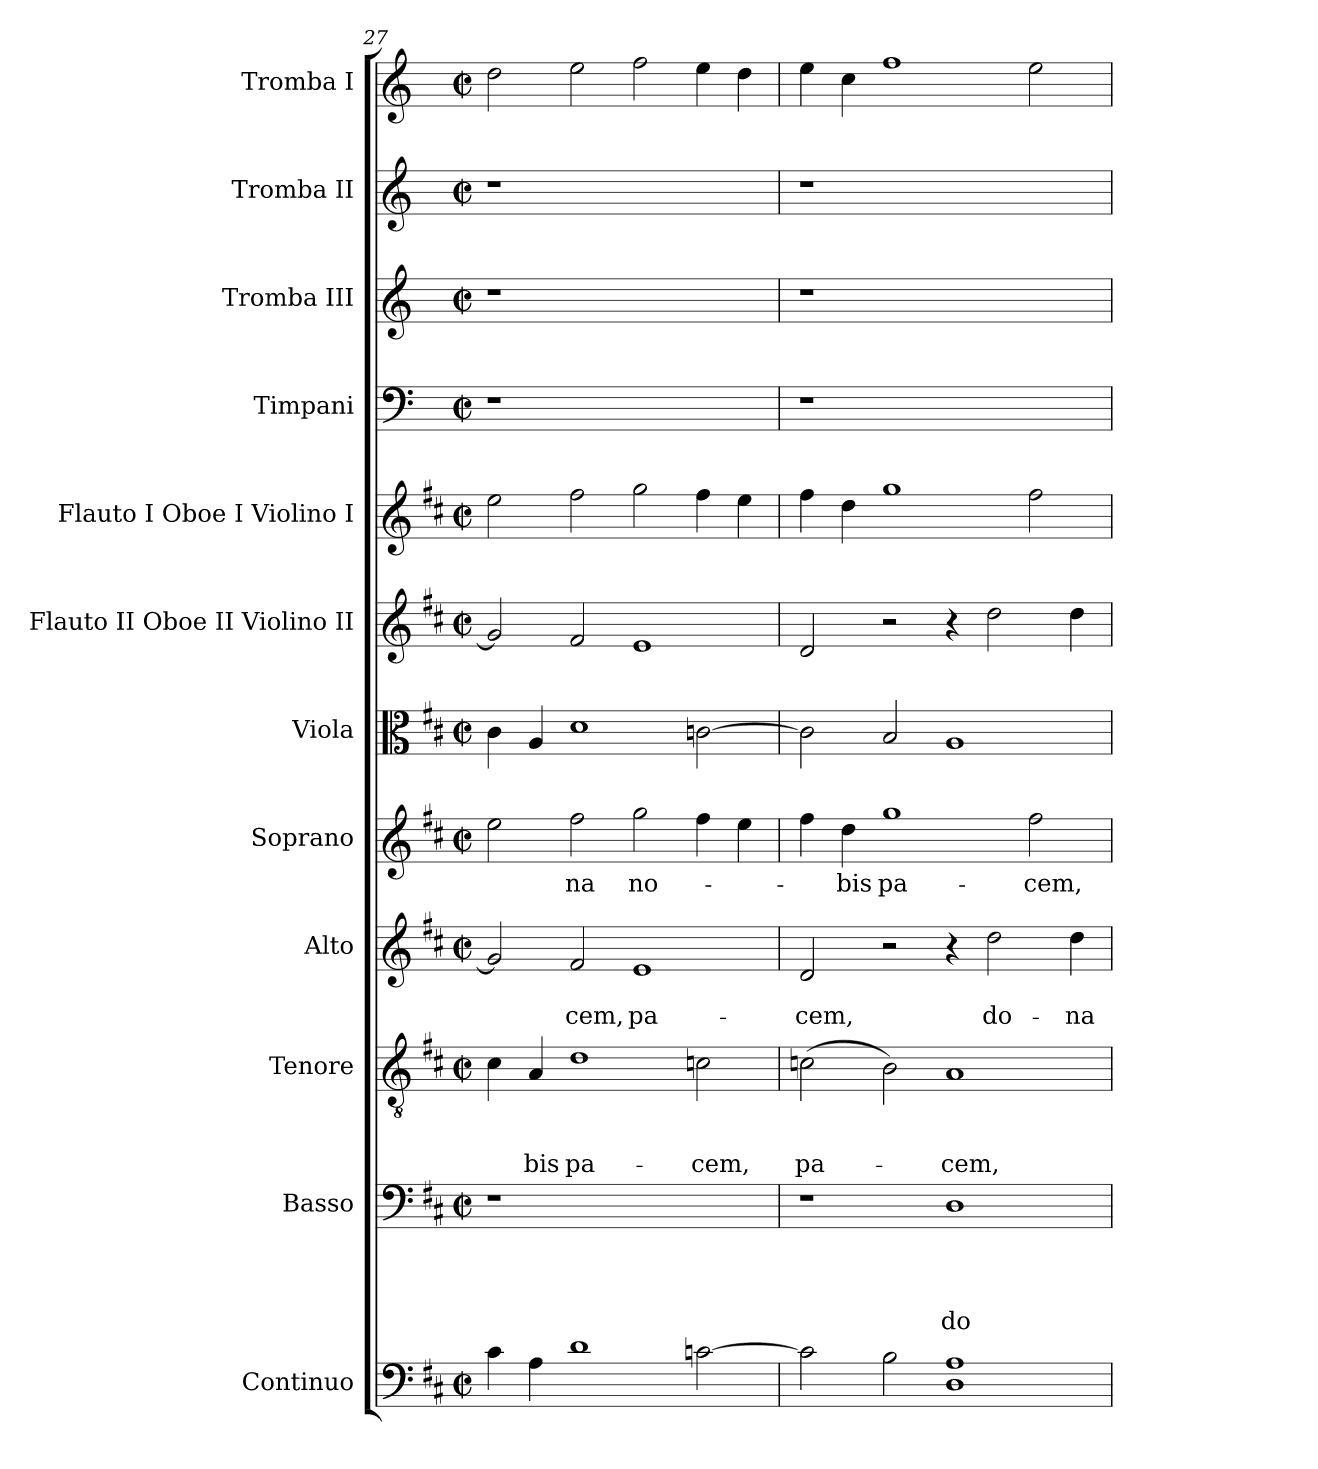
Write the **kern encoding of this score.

**kern	**kern	**text	**text	**text	**text	**kern	**text	**text	**text	**kern	**text	**text	**kern	**text	**kern	**kern	**kern	**kern	**kern	**kern	**kern
*part12	*part11	*part11	*part11	*part11	*part11	*part10	*part10	*part10	*part10	*part9	*part9	*part9	*part8	*part8	*part7	*part6	*part5	*part4	*part3	*part2	*part1
*staff12	*staff11	*staff11	*staff11	*staff11	*staff11	*staff10	*staff10	*staff10	*staff10	*staff9	*staff9	*staff9	*staff8	*staff8	*staff7	*staff6	*staff5	*staff4	*staff3	*staff2	*staff1
*I"Continuo	*I"Basso	*	*	*	*	*I"Tenore	*	*	*	*I"Alto	*	*	*I"Soprano	*	*I"Viola	*I"Flauto II Oboe II Violino II	*I"Flauto I Oboe I Violino I	*I"Timpani	*I"Tromba III	*I"Tromba II	*I"Tromba I
*I'Cont.	*I'B.	*	*	*	*	*I'T.	*	*	*	*I'A.	*	*	*I'S.	*	*I'Vla.	*I'Fl.II Ob.II Vl.II	*I'Fl.I Ob.I Vl.I	*I'Timp.	*I'Tr.III	*I'Tr.II	*I'Tr.I
!!LO:LB:g=z
*clefF4	*clefF4	*	*	*	*	*clefGv2	*	*	*	*clefG2	*	*	*clefG2	*	*clefC3	*clefG2	*clefG2	*clefF4	*clefG2	*clefG2	*clefG2
*	*	*	*	*	*	*	*	*	*	*	*	*	*	*	*	*	*	*ITrd-1c-2	*ITrd-1c-2	*ITrd-1c-2	*ITrd-1c-2
*k[f#c#]	*k[f#c#]	*	*	*	*	*k[f#c#]	*	*	*	*k[f#c#]	*	*	*k[f#c#]	*	*k[f#c#]	*k[f#c#]	*k[f#c#]	*k[f#c#]	*k[f#c#]	*k[f#c#]	*k[f#c#]
*D:	*D:	*	*	*	*	*D:	*	*	*	*D:	*	*	*D:	*	*D:	*D:	*D:	*D:	*D:	*D:	*D:
*M2/2	*M2/2	*	*	*	*	*M2/2	*	*	*	*M2/2	*	*	*M2/2	*	*M2/2	*M2/2	*M2/2	*M2/2	*M2/2	*M2/2	*M2/2
*met(c|)	*met(c|)	*	*	*	*	*met(c|)	*	*	*	*met(c|)	*	*	*met(c|)	*	*met(c|)	*met(c|)	*met(c|)	*met(c|)	*met(c|)	*met(c|)	*met(c|)
=27	=27	=27	=27	=27	=27	=27	=27	=27	=27	=27	=27	=27	=27	=27	=27	=27	=27	=27	=27	=27	=27
4c#\	1r	.	.	.	.	4c#\	.	.	.	2g/]	.	.	2ee\	.	4c#\	2g/]	2ee\	1r	1r	1r	2ee\
!	!	!	!	!	!	!	!	!	!LO:LY:b	!	!	!	!	!	!	!	!	!	!	!	!
4A\	.	.	.	.	.	4A/	.	.	-bis	.	.	.	.	.	4A/	.	.	.	.	.	.
!	!	!	!	!	!	!	!	!	!LO:LY:b	!	!	!LO:LY:b	!	!LO:LY:b	!	!	!	!	!	!	!
1d	.	.	.	.	.	1d	.	.	pa-	2f#/	.	-cem,	2ff#\	-na	1d	2f#/	2ff#\	.	.	.	2ff#\
!	!	!	!	!	!	!	!	!	!	!	!	!LO:LY:b	!	!LO:LY:b	!	!	!	!	!	!	!
.	1ryy	.	.	.	.	.	.	.	.	1e	.	pa-	2gg\	no-	.	1e	2gg\	1ryy	1ryy	1ryy	2gg\
!	!	!	!	!	!	!	!	!	!LO:LY:b	!	!	!	!	!	!	!	!	!	!	!	!
[2cn\	.	.	.	.	.	2cn\	.	.	-cem,	.	.	.	4ff#\	.	[2cn\	.	4ff#\	.	.	.	4ff#\
.	.	.	.	.	.	.	.	.	.	.	.	.	4ee\	.	.	.	4ee\	.	.	.	4ee\
=28	=28	=28	=28	=28	=28	=28	=28	=28	=28	=28	=28	=28	=28	=28	=28	=28	=28	=28	=28	=28	=28
*^	*	*	*	*	*	*	*	*	*	*	*	*	*	*	*	*	*	*	*	*	*
!	!	!	!	!	!	!	!	!	!	!LO:LY:b	!	!	!LO:LY:b	!	!	!	!	!	!	!	!	!
2c\]	1ryy	1r	.	.	.	.	(>2cn\	.	.	pa-	2d/	.	-cem,	4ff#\	.	2c\]	2d/	4ff#\	1r	1r	1r	4ff#\
!	!	!	!	!	!	!	!	!	!	!	!	!	!	!	!LO:LY:b	!	!	!	!	!	!	!
.	.	.	.	.	.	.	.	.	.	.	.	.	.	4dd\	-bis	.	.	4dd\	.	.	.	4dd\
!	!	!	!	!	!	!	!	!	!	!	!	!	!	!	!LO:LY:b	!	!	!	!	!	!	!
2B\	.	.	.	.	.	.	2B\)	.	.	.	2r	.	.	1gg	pa-	2B/	2r	1gg	.	.	.	1gg
!	!	!	!	!	!	!LO:LY:b	!	!	!	!LO:LY:b	!	!	!	!	!	!	!	!	!	!	!	!
1A	1D	1D	.	.	.	do-	1A	.	.	-cem,	4r	.	.	.	.	1A	4r	.	1ryy	1ryy	1ryy	.
!	!	!	!	!	!	!	!	!	!	!	!	!	!LO:LY:b	!	!	!	!	!	!	!	!	!
.	.	.	.	.	.	.	.	.	.	.	2dd\	.	do-	.	.	.	2dd\	.	.	.	.	.
!	!	!	!	!	!	!	!	!	!	!	!	!	!	!	!LO:LY:b	!	!	!	!	!	!	!
.	.	.	.	.	.	.	.	.	.	.	.	.	.	2ff#\	-cem,	.	.	2ff#\	.	.	.	2ff#\
!	!	!	!	!	!	!	!	!	!	!	!	!	!LO:LY:b	!	!	!	!	!	!	!	!	!
.	.	.	.	.	.	.	.	.	.	.	4dd\	.	-na	.	.	.	4dd\	.	.	.	.	.
*v	*v	*	*	*	*	*	*	*	*	*	*	*	*	*	*	*	*	*	*	*	*	*
=	=	=	=	=	=	=	=	=	=	=	=	=	=	=	=	=	=	=	=	=	=
*-	*-	*-	*-	*-	*-	*-	*-	*-	*-	*-	*-	*-	*-	*-	*-	*-	*-	*-	*-	*-	*-
